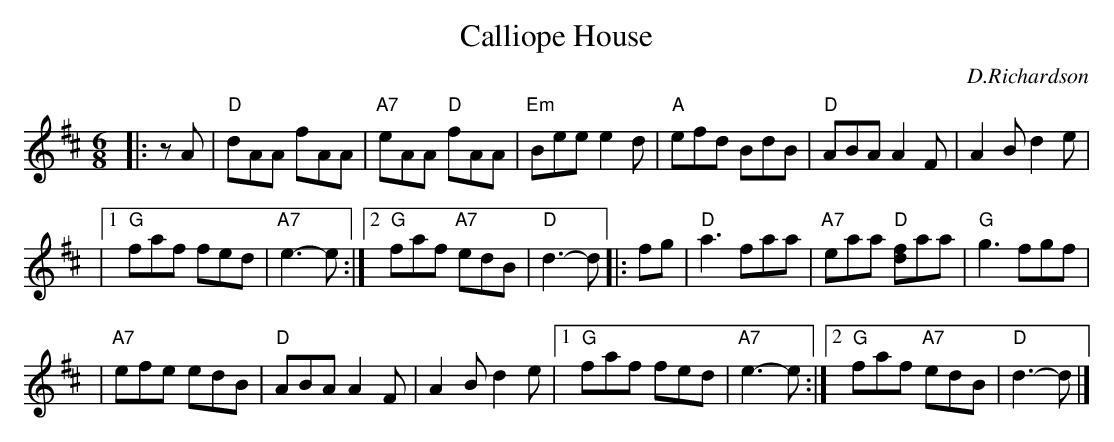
X:1
T: Calliope House
C: D.Richardson
M: 6/8
L: 1/8
K: D
|: zA | "D"dAA fAA | "A7"eAA "D"fAA | "Em"Bee e2d | "A"efd BdB | "D"ABA A2F | A2B d2e |
     |1 "G"faf fed | "A7"e3- e :|2 "G"faf "A7"edB | "D"d3- d |: fg | "D"a3 faa | "A7"eaa "D"[fd]aa | "G"g3 fgf |
     | "A7"efe edB | "D"ABA A2F | A2B d2e |1 "G"faf fed | "A7"e3- e :|2 "G"faf "A7"edB | "D"d3- d |]
x8 x8 x8 x8 x8 x8 x8 x8 |
x8 x8 x8 x8 x8 x8 x8 x8 |
x8 x8 x8 x8 x8 x8 x8 x8 |
